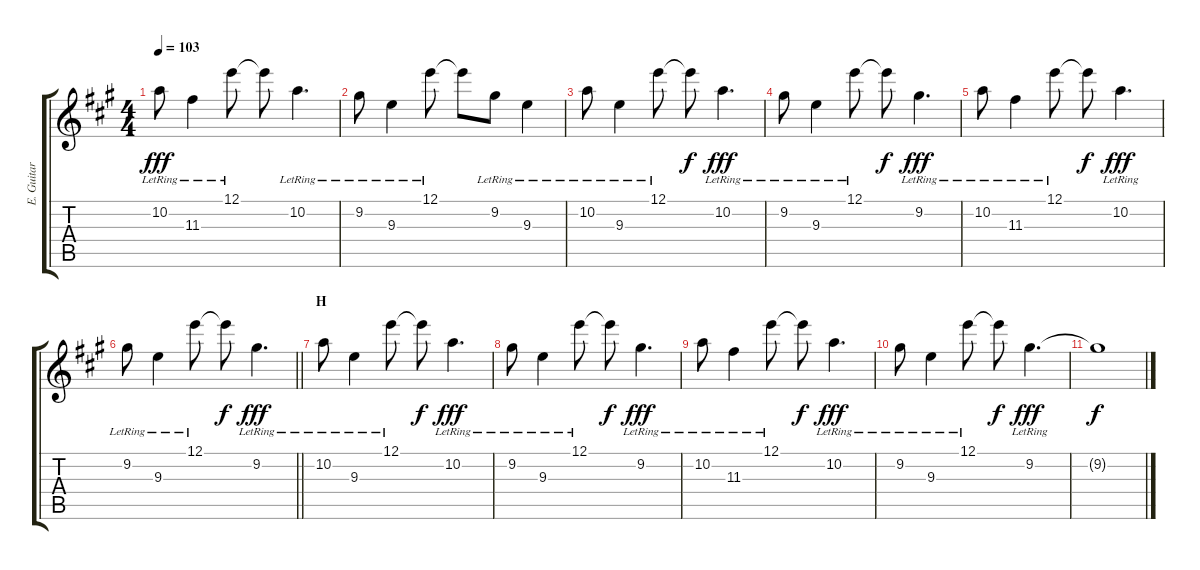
\track ("E. Guitar II" "E. Guitar ") {instrument electricguitarclean}
\staff {score tabs}
\tuning (E4 B3 G3 D3 A2 E2) {hide}
\ts (4 4)
\tempo 103
\clef g2
\ks a
10.2{lr}.8{dy fff} 11.3{lr}.4 12.1{lr}.8 12.1{t}.8 10.2{lr}.4{d} |
9.2{lr}.8 9.3{lr}.4 12.1{lr}.8 12.1{t}.8 9.2{lr}.8 9.3{lr}.4 |
10.2{lr}.8 9.3{lr}.4 12.1{lr}.8 12.1{t}.8{dy f} 10.2{lr}.4{d dy fff} |
9.2{lr}.8 9.3{lr}.4 12.1{lr}.8 12.1{t}.8{dy f} 9.2{lr}.4{d dy fff} |
10.2{lr}.8 11.3{lr}.4 12.1{lr}.8 12.1{t}.8{dy f} 10.2{lr}.4{d dy fff} |
\barLineRight lightlight
9.2{lr}.8 9.3{lr}.4 12.1{lr}.8 12.1{t}.8{dy f} 9.2{lr}.4{d dy fff} |
\section ("" "H")
10.2{lr}.8 9.3{lr}.4 12.1{lr}.8 12.1{t}.8{dy f} 10.2{lr}.4{d dy fff} |
9.2{lr}.8 9.3{lr}.4 12.1{lr}.8 12.1{t}.8{dy f} 9.2{lr}.4{d dy fff} |
10.2{lr}.8 11.3{lr}.4 12.1{lr}.8 12.1{t}.8{dy f} 10.2{lr}.4{d dy fff} |
9.2{lr}.8 9.3{lr}.4 12.1{lr}.8 12.1{t}.8{dy f} 9.2{lr}.4{d dy fff} |
9.2{t}.1{dy f}
